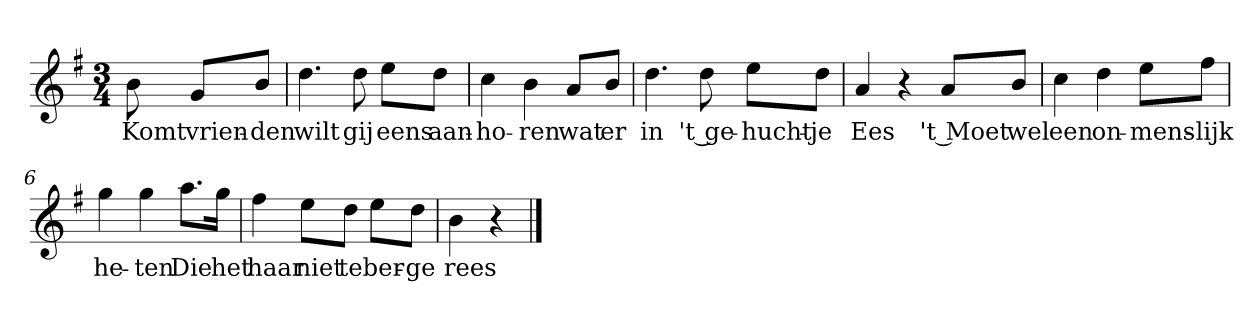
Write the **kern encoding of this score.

**kern	**text
*part1	*part1
*staff1	*staff1
*clefG2	*
*k[f#]	*
*G:	*
*M3/4	*
*MM120	*
=	=
8b	Komt
8g/L	vrien-
8b/J	-den
=1	=1
4.dd	wilt
8dd	gij
8ee\L	eens
8dd\J	aan-
=2	=2
4cc	-ho-
4b	-ren
8a/L	wat
8b/J	er
=3	=3
4.dd	in
8dd	't ge-
8ee\L	-hucht-
8dd\J	-je
=4	=4
4a	Ees
4r	.
8a/L	't Moet
8b/J	wel
=5	=5
4cc	een
4dd	on-
8ee\L	-mens-
8ff#\J	-lijk
=6	=6
4gg	he-
4gg	-ten
8.aa\L	Die
16gg\Jk	het
=7	=7
4ff#	haar
8ee\L	niet
8dd\J	te
8ee\L	ber-
8dd\J	-ge
=8	=8
4b	rees
4r	.
==	==
*-	*-
